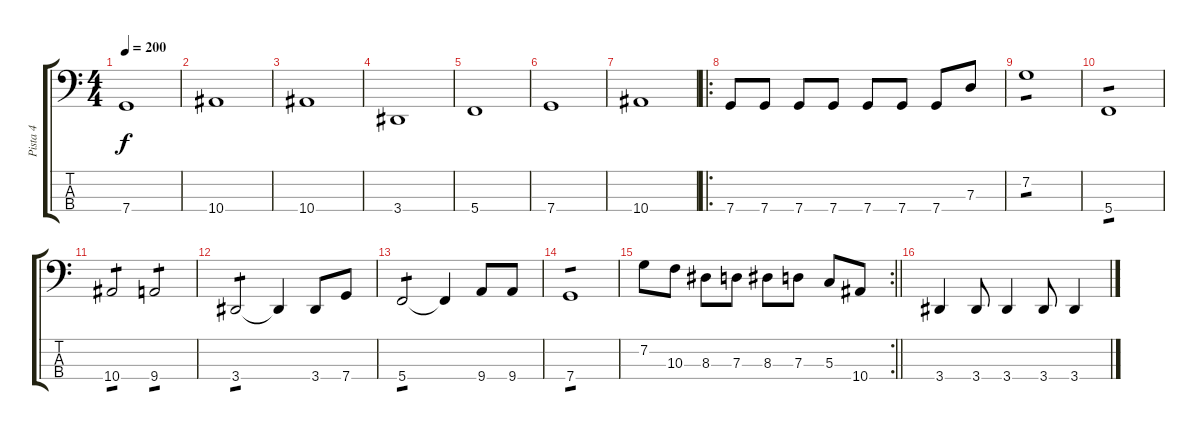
\track ("Pista 4" "Pista 4") {instrument electricbassfinger}
\staff {score tabs}
\tuning (F2 C2 G1 C1) {hide}
\ts (4 4)
\tempo 200
\clef f4
\ks c
7.4.1{dy f} |
10.4.1 |
10.4.1 |
3.4.1 |
5.4.1 |
7.4.1 |
10.4.1 |
\ro
7.4.8 7.4.8 7.4.8 7.4.8 7.4.8 7.4.8 7.4.8 7.3.8 |
7.2.1{tp 1} |
5.4.1{tp 1} |
10.4.2{tp 1} 9.4.2{tp 1} |
3.4.2{tp 1} 3.4{t}.4 3.4.8 7.4.8 |
5.4.2{tp 1} 5.4{t}.4 9.4.8 9.4.8 |
7.4.1{tp 1} |
\rc 2
\barLineRight lightlight
7.2.8 10.3.8 8.3.8 7.3.8 8.3.8 7.3.8 5.3.8 10.4.8 |
\section ("" "")
3.4.4 3.4.8 3.4.4 3.4.8 3.4.4
